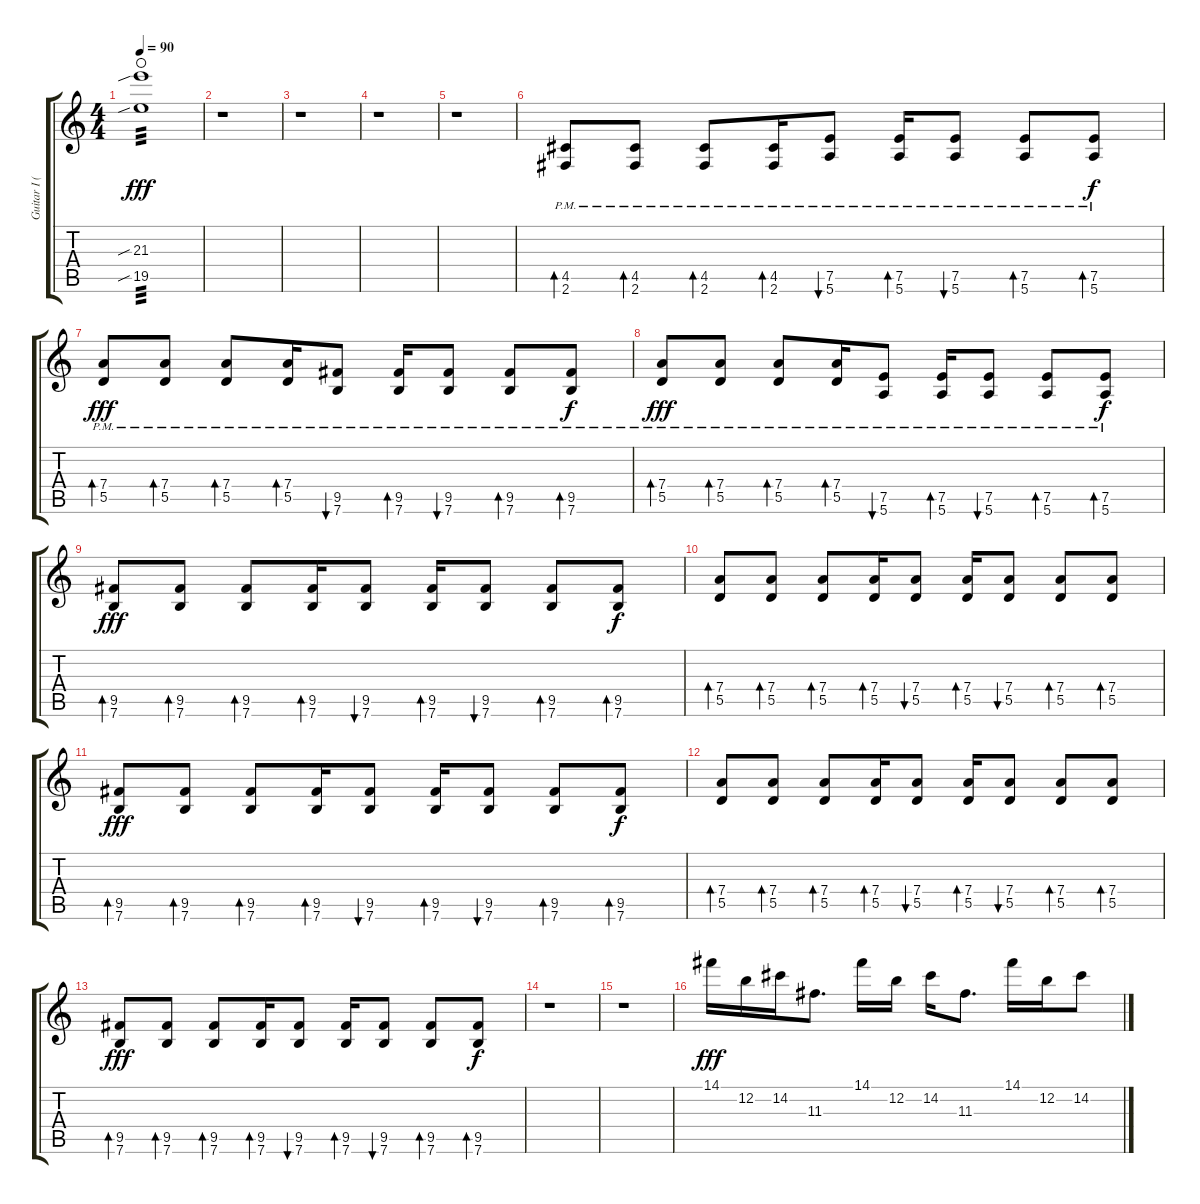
\track ("Guitar I (Mike Elgar)" "Guitar I (") {instrument distortionguitar}
\staff {score tabs}
\tuning (E4 B3 G3 D3 A2 E2) {hide}
\ts (4 4)
\tempo 90
\clef g2
\ks c
(21.3{sib} 19.5{sib}).1{tp 3 dy fff waho} |
r.1 |
r.1 |
r.1 |
r.1 |
(4.5{pm} 2.6{pm}).8{bd 60} (4.5{pm} 2.6{pm}).8{bd 60} (4.5{pm} 2.6{pm}).8{bd 60} (4.5{pm} 2.6{pm}).16{bd 60} (7.5{pm} 5.6{pm}).8{bu 60} (7.5{pm} 5.6{pm}).16{bd 60} (7.5{pm} 5.6{pm}).8{bu 60} (7.5{pm} 5.6{pm}).8{bd 60} (7.5{pm} 5.6{pm}).8{bd 60 dy f} |
(7.4{pm} 5.5{pm}).8{bd 60 dy fff} (7.4{pm} 5.5{pm}).8{bd 60} (7.4{pm} 5.5{pm}).8{bd 60} (7.4{pm} 5.5{pm}).16{bd 60} (9.5{pm} 7.6{pm}).8{bu 60} (9.5{pm} 7.6{pm}).16{bd 60} (9.5{pm} 7.6{pm}).8{bu 60} (9.5{pm} 7.6{pm}).8{bd 60} (9.5{pm} 7.6{pm}).8{bd 60 dy f} |
(7.4{pm} 5.5{pm}).8{bd 60 dy fff} (7.4{pm} 5.5{pm}).8{bd 60} (7.4{pm} 5.5{pm}).8{bd 60} (7.4{pm} 5.5{pm}).16{bd 60} (7.5{pm} 5.6{pm}).8{bu 60} (7.5{pm} 5.6{pm}).16{bd 60} (7.5{pm} 5.6{pm}).8{bu 60} (7.5{pm} 5.6{pm}).8{bd 60} (7.5{pm} 5.6{pm}).8{bd 60 dy f} |
(9.5 7.6).8{bd 60 dy fff} (9.5 7.6).8{bd 60} (9.5 7.6).8{bd 60} (9.5 7.6).16{bd 60} (9.5 7.6).8{bu 60} (9.5 7.6).16{bd 60} (9.5 7.6).8{bu 60} (9.5 7.6).8{bd 60} (9.5 7.6).8{bd 60 dy f} |
(7.4 5.5).8{bd 60} (7.4 5.5).8{bd 60} (7.4 5.5).8{bd 60} (7.4 5.5).16{bd 60} (7.4 5.5).8{bu 60} (7.4 5.5).16{bd 60} (7.4 5.5).8{bu 60} (7.4 5.5).8{bd 60} (7.4 5.5).8{bd 60} |
(9.5 7.6).8{bd 60 dy fff} (9.5 7.6).8{bd 60} (9.5 7.6).8{bd 60} (9.5 7.6).16{bd 60} (9.5 7.6).8{bu 60} (9.5 7.6).16{bd 60} (9.5 7.6).8{bu 60} (9.5 7.6).8{bd 60} (9.5 7.6).8{bd 60 dy f} |
(7.4 5.5).8{bd 60} (7.4 5.5).8{bd 60} (7.4 5.5).8{bd 60} (7.4 5.5).16{bd 60} (7.4 5.5).8{bu 60} (7.4 5.5).16{bd 60} (7.4 5.5).8{bu 60} (7.4 5.5).8{bd 60} (7.4 5.5).8{bd 60} |
(9.5 7.6).8{bd 60 dy fff} (9.5 7.6).8{bd 60} (9.5 7.6).8{bd 60} (9.5 7.6).16{bd 60} (9.5 7.6).8{bu 60} (9.5 7.6).16{bd 60} (9.5 7.6).8{bu 60} (9.5 7.6).8{bd 60} (9.5 7.6).8{bd 60 dy f} |
r.1 |
r.1 |
14.1.16{dy fff} 12.2.16 14.2.16 11.3.8{d} 14.1.16 12.2.16 14.2.16 11.3.8{d} 14.1.16 12.2.16 14.2.8
